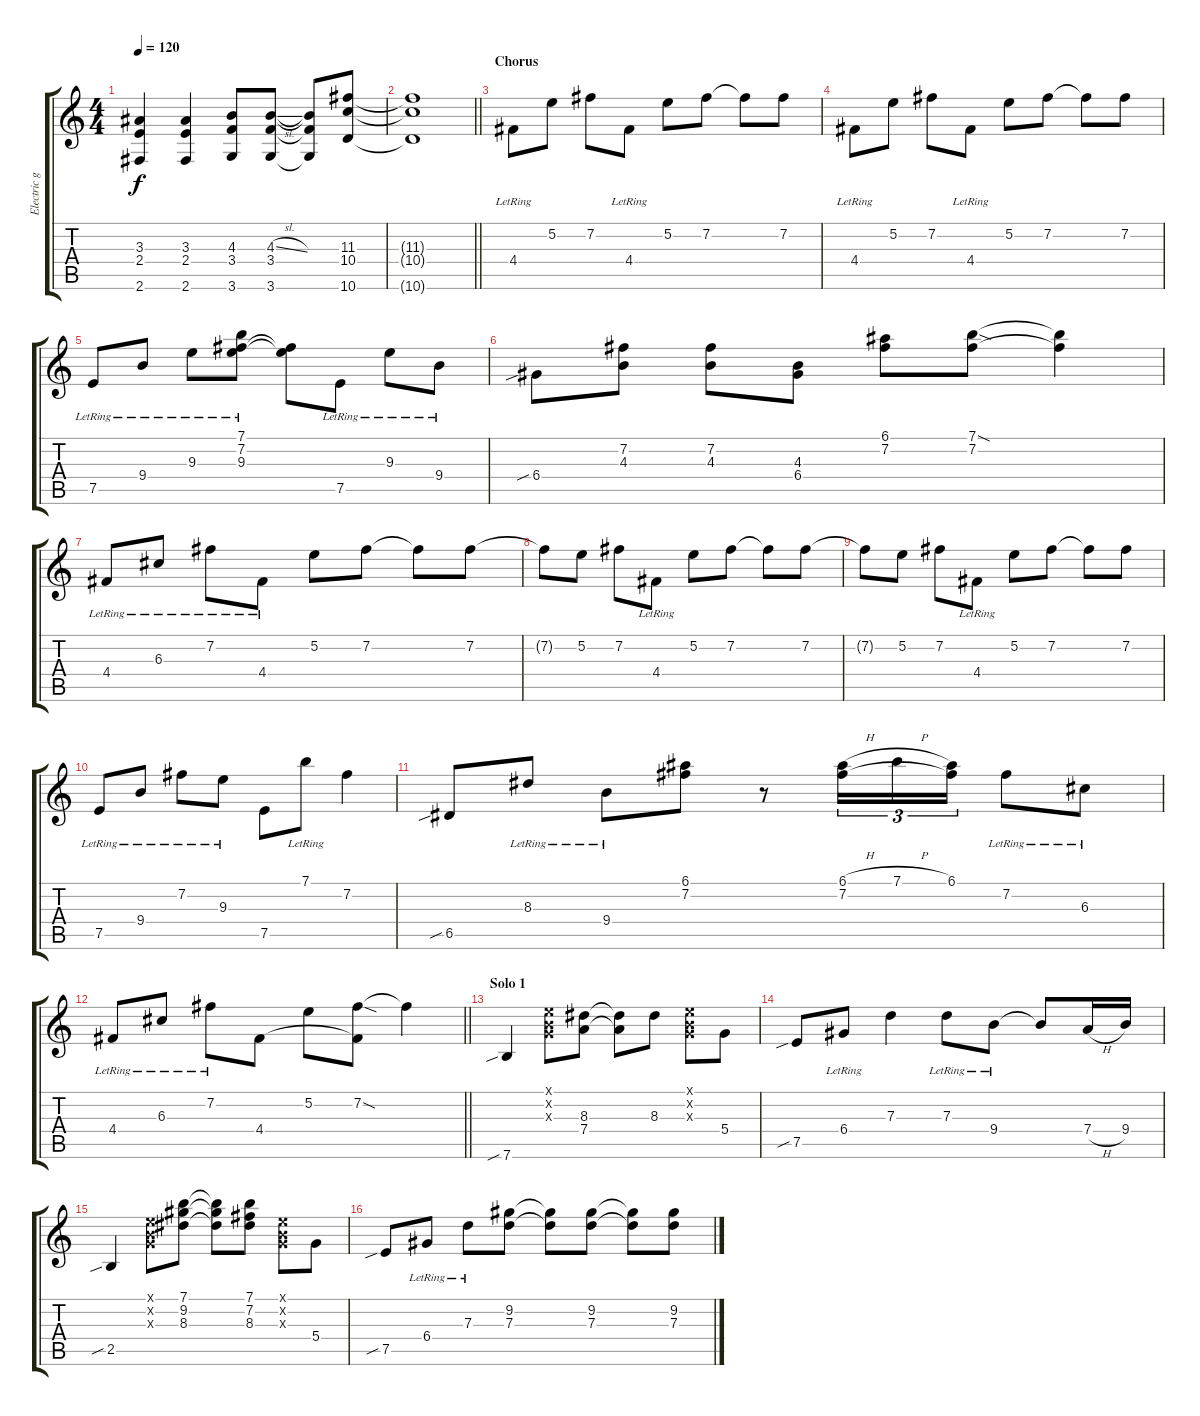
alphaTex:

\track ("Electric guitar" "Electric g") {instrument electricguitarclean}
\staff {score tabs}
\tuning (E4 B3 G3 D3 A2 E2) {hide}
\ts (4 4)
\tempo 120
\clef g2
\ks c
(3.3 2.4 2.6).4{dy f} (3.3 2.4 2.6).4 (4.3 3.4 3.6).8 (4.3{sl} 3.4 3.6).8 (4.3{t} 3.4{t} 3.6{t}).8 (11.3 10.4 10.6).8 |
\barLineRight lightlight
(11.3{t} 10.4{t} 10.6{t}).1 |
\section ("" "Chorus")
4.4{lr}.8 5.2.8 7.2.8 4.4{lr}.8 5.2.8 7.2.8 7.2{t}.8 7.2.8 |
4.4{lr}.8 5.2.8 7.2.8 4.4{lr}.8 5.2.8 7.2.8 7.2{t}.8 7.2.8 |
7.5{lr}.8 9.4{lr}.8 9.3{lr}.8 (7.1{lr} 7.2{lr} 9.3{lr}).8 (7.2{t} 9.3{t}).8 7.5{lr}.8 9.3{lr}.8 9.4{lr}.8 |
6.4{sib}.8 (7.2 4.3).8 (7.2 4.3).8 (4.3 6.4).8 (6.1 7.2).8 (7.1{sod} 7.2).8 (7.1{t} 7.2{t}).4 |
4.4{lr}.8 6.3{lr}.8 7.2{lr}.8 4.4{lr}.8 5.2.8 7.2.8 7.2{t}.8 7.2.8 |
7.2{t}.8 5.2.8 7.2.8 4.4{lr}.8 5.2.8 7.2.8 7.2{t}.8 7.2.8 |
7.2{t}.8 5.2.8 7.2.8 4.4{lr}.8 5.2.8 7.2.8 7.2{t}.8 7.2.8 |
7.5{lr}.8 9.4{lr}.8 7.2{lr}.8 9.3{lr}.8 7.5.8 7.1{lr}.8 7.2.4 |
6.5{sib}.8 8.3{lr}.8 9.4{lr}.8 (6.1 7.2).8 r.8 (6.1{h} 7.2).16{tu (3 2)} 7.1{h}.16{tu (3 2)} (6.1 7.2{t}).16{tu (3 2)} 7.2{lr}.8 6.3{lr}.8 |
\barLineRight lightlight
4.4{lr}.8 6.3{lr}.8 7.2{lr}.8 4.4.8 5.2.8 (7.2{sod} 4.4{t}).8 7.2{t}.4 |
\section ("" "Solo 1")
7.6{sib}.4{volume 11} (0.1{x} 0.2{x} 0.3{x}).8 (8.3 7.4).8 (8.3{t} 7.4{t}).8 8.3.8 (0.1{x} 0.2{x} 0.3{x}).8 5.4.8 |
7.5{sib}.8 6.4{lr}.8 7.3.4 7.3{lr}.8 9.4{lr}.8 9.4{t}.8 7.4{h}.16 9.4.16 |
2.5{sib}.4 (0.1{x} 0.2{x} 0.3{x}).8 (7.1 9.2 8.3).8 (7.1{t} 9.2{t} 8.3{t}).8 (7.1 7.2 8.3).8 (0.1{x} 0.2{x} 0.3{x}).8 5.4.8 |
7.5{sib}.8 6.4{lr}.8 7.3{lr}.8 (9.2 7.3).8 (9.2{t} 7.3{t}).8 (9.2 7.3).8 (9.2{t} 7.3{t}).8 (9.2 7.3).8
